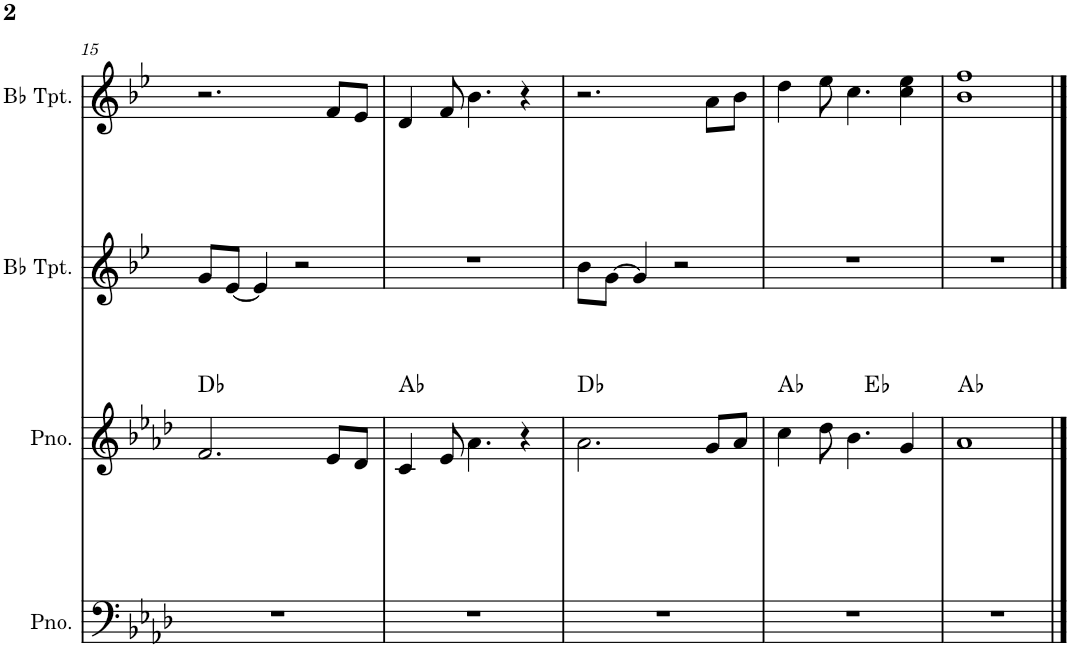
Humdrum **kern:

**kern	**kern	**harte	**kern	**kern
*part4	*part3	*part3	*part2	*part1
*staff4	*staff3	*	*staff2	*staff1
*I"Piano	*I"Piano	*	*I"Bb Trumpet	*I"Bb Trumpet
*I'Pno.	*I'Pno.	*	*I'Bb Tpt.	*I'Bb Tpt.
!!LO:PB:g=z
*clefF4	*clefG2	*	*clefG2	*clefG2
*	*	*	*Trd1c2	*Trd1c2
*k[b-e-a-d-]	*k[b-e-a-d-]	*	*k[b-e-]	*k[b-e-]
*M4/4	*M4/4	*	*M4/4	*M4/4
=15	=15	=15	=15	=15
1r	2.f/	Db:maj	8g/L	2.r
.	.	.	[<8e-/J	.
.	.	.	4e-/]	.
.	.	.	2r	.
.	8e-/L	.	.	8f/L
.	8d-/J	.	.	8e-/J
=16	=16	=16	=16	=16
1r	4c/	Ab:maj	1r	4d/
.	8e-/	.	.	8f/
.	4.a-\	.	.	4.b-\
.	4r	.	.	4r
=17	=17	=17	=17	=17
1r	2.a-\	Db:maj	8b-\L	2.r
.	.	.	[>8g\J	.
.	.	.	4g/]	.
.	.	.	2r	.
.	8g/L	.	.	8a\L
.	8a-/J	.	.	8b-\J
=18	=18	=18	=18	=18
*	*^	*	*	*
1r	4cc\	2ryy	Ab:maj	1r	4dd\
.	8dd-\	.	.	.	8ee-\
.	4.b-\	.	.	.	4.cc\
.	.	2ryy	Eb:maj	.	.
.	4g/	.	.	.	4cc\ 4ee-\
*	*v	*v	*	*	*
=19	=19	=19	=19	=19
1r	1a-	Ab:maj	1r	1b- 1ff
==	==	==	==	==
*-	*-	*-	*-	*-
